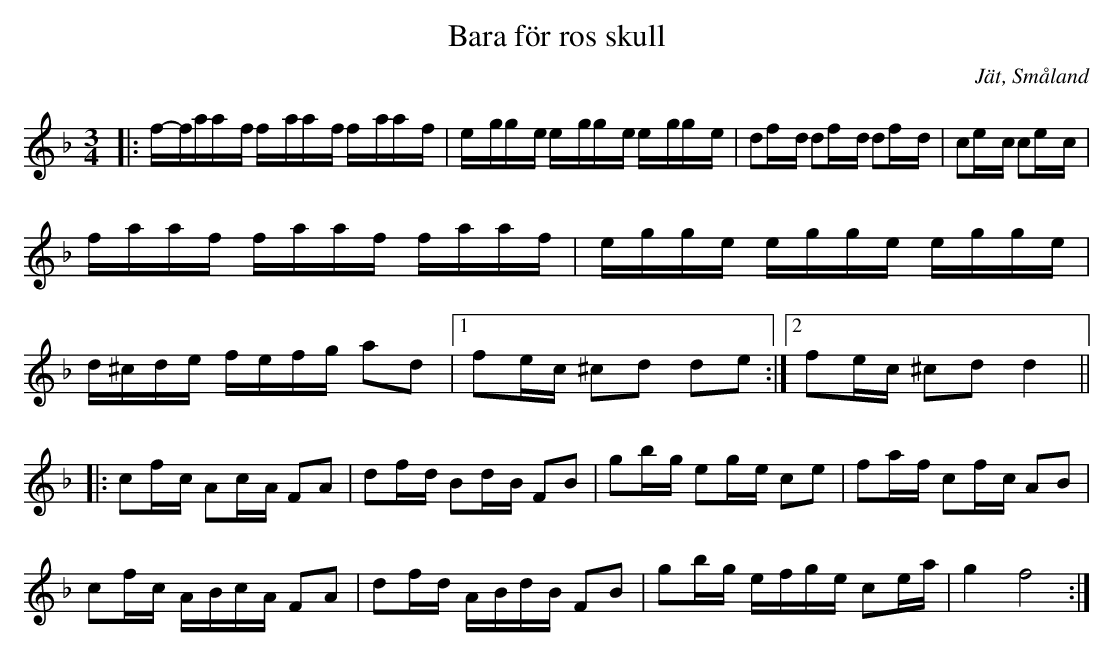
X:1
T:Bara för ros skull
O:Jät, Småland
M:3/4
L:1/16
K:Dm
|: f-faa-f f-aa-f f-aa-f | e-gg-e e-gg-e e-gg-e | d2f-d d2f-d d2f-d | c2e-c c2e-c |
   f-aa-f f-aa-f f-aa-f | e-gg-e e-gg-e e-gg-e | d^cde fefg a2d2 |1 f2ec ^c2d2 d2e2  :|2 f2ec ^c2d2 d4 ||
|:c2f-c A2c-A F2A2 | d2f-d B2d-B F2B2 | g2b-g e2g-e c2e2 | f2a-f c2f-c A2B2 |
  c2f-c A-Bc-A F2A2 | d2f-d A-Bd-B F2B2 | g2b-g e-fg-e c2ea | g4 f8 :|
